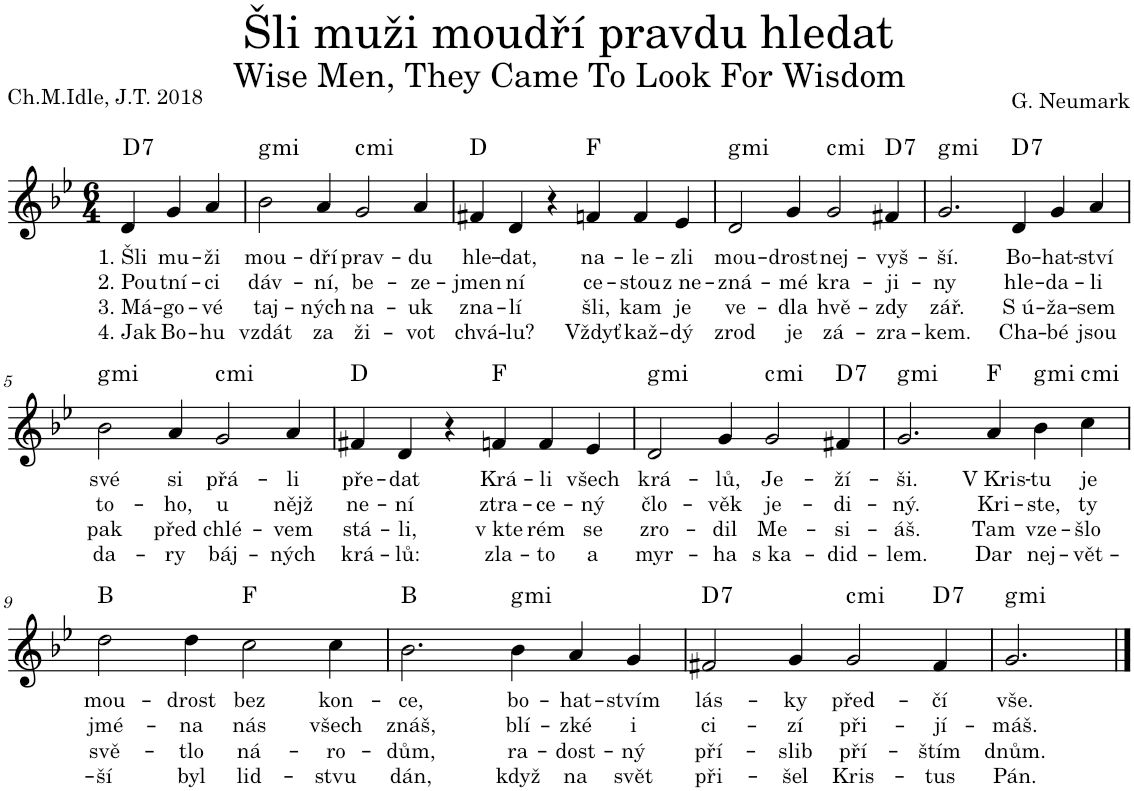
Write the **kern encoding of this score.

**kern	**text	**text	**text	**text	**harte
*part1	*part1	*part1	*part1	*part1	*part1
*staff1	*staff1	*staff1	*staff1	*staff1	*
*I"Hlas	*	*	*	*	*
*I'Hl.	*	*	*	*	*
*clefG2	*	*	*	*	*
*k[b-e-]	*	*	*	*	*
*M6/4	*	*	*	*	*
=	=	=	=	=	=
!	!LO:LY:b	!LO:LY:b	!LO:LY:b	!LO:LY:b	!LO:H:kt=7
4d/	1. Šli	2. Pou-	3. Má-	4. Jak	D:7
!	!LO:LY:b	!LO:LY:b	!LO:LY:b	!LO:LY:b	!
4g/	mu-	-tní-	-go-	Bo-	.
!	!LO:LY:b	!LO:LY:b	!LO:LY:b	!LO:LY:b	!
4a/	-ži	-ci	-vé	-hu	.
=1	=1	=1	=1	=1	=1
!	!LO:LY:b	!LO:LY:b	!LO:LY:b	!LO:LY:b	!LO:H:kt=mi
2b-\	mou-	dáv-	taj-	vzdát	G:min
!	!LO:LY:b	!LO:LY:b	!LO:LY:b	!LO:LY:b	!
4a/	-dří	-ní,	-ných	za	.
!	!LO:LY:b	!LO:LY:b	!LO:LY:b	!LO:LY:b	!LO:H:kt=mi
2g/	prav-	be-	na-	ži-	C:min
!	!LO:LY:b	!LO:LY:b	!LO:LY:b	!LO:LY:b	!
4a/	-du	-ze-	-uk	-vot	.
=2	=2	=2	=2	=2	=2
!	!LO:LY:b	!LO:LY:b	!LO:LY:b	!LO:LY:b	!
4f#X/	hle-	-jmen-	zna-	chvá-	D:maj
!	!LO:LY:b	!LO:LY:b	!LO:LY:b	!LO:LY:b	!
4d/	-dat,	-ní	-lí	-lu?	.
4r	.	.	.	.	.
!	!LO:LY:b	!LO:LY:b	!LO:LY:b	!LO:LY:b	!
4fn/	na-	ce-	šli,	Vždyť	F:maj
!	!LO:LY:b	!LO:LY:b	!LO:LY:b	!LO:LY:b	!
4f/	-le-	-stou	kam	kaž-	.
!	!LO:LY:b	!LO:LY:b	!LO:LY:b	!LO:LY:b	!
4e-/	-zli	z ne-	je	-dý	.
=3	=3	=3	=3	=3	=3
!	!LO:LY:b	!LO:LY:b	!LO:LY:b	!LO:LY:b	!LO:H:kt=mi
2d/	mou-	-zná-	ve-	zrod	G:min
!	!LO:LY:b	!LO:LY:b	!LO:LY:b	!LO:LY:b	!
4g/	-drost	-mé	-dla	je	.
!	!LO:LY:b	!LO:LY:b	!LO:LY:b	!LO:LY:b	!LO:H:kt=mi
2g/	nej-	kra-	hvě-	zá-	C:min
!	!LO:LY:b	!LO:LY:b	!LO:LY:b	!LO:LY:b	!LO:H:kt=7
4f#X/	-vyš-	-ji-	-zdy	-zra-	D:7
=4	=4	=4	=4	=4	=4
!	!LO:LY:b	!LO:LY:b	!LO:LY:b	!LO:LY:b	!LO:H:kt=mi
2.g/	-ší.	-ny	zář.	-kem.	G:min
!	!LO:LY:b	!LO:LY:b	!LO:LY:b	!LO:LY:b	!LO:H:kt=7
4d/	Bo-	hle-	S ú-	Cha-	D:7
!	!LO:LY:b	!LO:LY:b	!LO:LY:b	!LO:LY:b	!
4g/	-hat-	-da-	-ža-	-bé	.
!	!LO:LY:b	!LO:LY:b	!LO:LY:b	!LO:LY:b	!
4a/	-ství	-li	-sem	jsou	.
!!LO:LB:g=z
=5	=5	=5	=5	=5	=5
!	!LO:LY:b	!LO:LY:b	!LO:LY:b	!LO:LY:b	!LO:H:kt=mi
2b-\	své	to-	pak	da-	G:min
!	!LO:LY:b	!LO:LY:b	!LO:LY:b	!LO:LY:b	!
4a/	si	-ho,	před	-ry	.
!	!LO:LY:b	!LO:LY:b	!LO:LY:b	!LO:LY:b	!LO:H:kt=mi
2g/	přá-	u	chlé-	báj-	C:min
!	!LO:LY:b	!LO:LY:b	!LO:LY:b	!LO:LY:b	!
4a/	-li	nějž	-vem	-ných	.
=6	=6	=6	=6	=6	=6
!	!LO:LY:b	!LO:LY:b	!LO:LY:b	!LO:LY:b	!
4f#X/	pře-	ne-	stá-	krá-	D:maj
!	!LO:LY:b	!LO:LY:b	!LO:LY:b	!LO:LY:b	!
4d/	-dat	-ní	-li,	-lů:	.
4r	.	.	.	.	.
!	!LO:LY:b	!LO:LY:b	!LO:LY:b	!LO:LY:b	!
4fn/	Krá-	ztra-	v kte-	zla-	F:maj
!	!LO:LY:b	!LO:LY:b	!LO:LY:b	!LO:LY:b	!
4f/	-li	-ce-	-rém	-to	.
!	!LO:LY:b	!LO:LY:b	!LO:LY:b	!LO:LY:b	!
4e-/	všech	-ný	se	a	.
=7	=7	=7	=7	=7	=7
!	!LO:LY:b	!LO:LY:b	!LO:LY:b	!LO:LY:b	!LO:H:kt=mi
2d/	krá-	člo-	zro-	myr-	G:min
!	!LO:LY:b	!LO:LY:b	!LO:LY:b	!LO:LY:b	!
4g/	-lů,	-věk	-dil	-ha	.
!	!LO:LY:b	!LO:LY:b	!LO:LY:b	!LO:LY:b	!LO:H:kt=mi
2g/	Je-	je-	Me-	s ka-	C:min
!	!LO:LY:b	!LO:LY:b	!LO:LY:b	!LO:LY:b	!LO:H:kt=7
4f#X/	-ží-	-di-	-si-	-did-	D:7
=8	=8	=8	=8	=8	=8
!	!LO:LY:b	!LO:LY:b	!LO:LY:b	!LO:LY:b	!LO:H:kt=mi
2.g/	-ši.	-ný.	-áš.	-lem.	G:min
!	!LO:LY:b	!LO:LY:b	!LO:LY:b	!LO:LY:b	!
4a/	V Kris-	Kri-	Tam	Dar	F:maj
!	!LO:LY:b	!LO:LY:b	!LO:LY:b	!LO:LY:b	!LO:H:kt=mi
4b-\	-tu	-ste,	vze-	nej-	G:min
!	!LO:LY:b	!LO:LY:b	!LO:LY:b	!LO:LY:b	!LO:H:kt=mi
4cc\	je	ty	-šlo	-vět-	C:min
!!LO:LB:g=z
=9	=9	=9	=9	=9	=9
!	!LO:LY:b	!LO:LY:b	!LO:LY:b	!LO:LY:b	!
2dd\	mou-	jmé-	svě-	-ší	Bb:maj
!	!LO:LY:b	!LO:LY:b	!LO:LY:b	!LO:LY:b	!
4dd\	-drost	-na	-tlo	byl	.
!	!LO:LY:b	!LO:LY:b	!LO:LY:b	!LO:LY:b	!
2cc\	bez	nás	ná-	lid-	F:maj
!	!LO:LY:b	!LO:LY:b	!LO:LY:b	!LO:LY:b	!
4cc\	kon-	všech	-ro-	-stvu	.
=10	=10	=10	=10	=10	=10
!	!LO:LY:b	!LO:LY:b	!LO:LY:b	!LO:LY:b	!
2.b-\	-ce,	znáš,	-dům,	dán,	Bb:maj
!	!LO:LY:b	!LO:LY:b	!LO:LY:b	!LO:LY:b	!LO:H:kt=mi
4b-\	bo-	blí-	ra-	když	G:min
!	!LO:LY:b	!LO:LY:b	!LO:LY:b	!LO:LY:b	!
4a/	-hat-	-zké	-dost-	na	.
!	!LO:LY:b	!LO:LY:b	!LO:LY:b	!LO:LY:b	!
4g/	-stvím	i	-ný	svět	.
=11	=11	=11	=11	=11	=11
!	!LO:LY:b	!LO:LY:b	!LO:LY:b	!LO:LY:b	!LO:H:kt=7
2f#X/	lás-	ci-	pří-	při-	D:7
!	!LO:LY:b	!LO:LY:b	!LO:LY:b	!LO:LY:b	!
4g/	-ky	-zí	-slib	-šel	.
!	!LO:LY:b	!LO:LY:b	!LO:LY:b	!LO:LY:b	!LO:H:kt=mi
2g/	před-	při-	pří-	Kris-	C:min
!	!LO:LY:b	!LO:LY:b	!LO:LY:b	!LO:LY:b	!LO:H:kt=7
4f#/	-čí	-jí-	-štím	-tus	D:7
=12	=12	=12	=12	=12	=12
!	!LO:LY:b	!LO:LY:b	!LO:LY:b	!LO:LY:b	!LO:H:kt=mi
2.g/	vše.	-máš.	dnům.	Pán.	G:min
==	==	==	==	==	==
*-	*-	*-	*-	*-	*-
